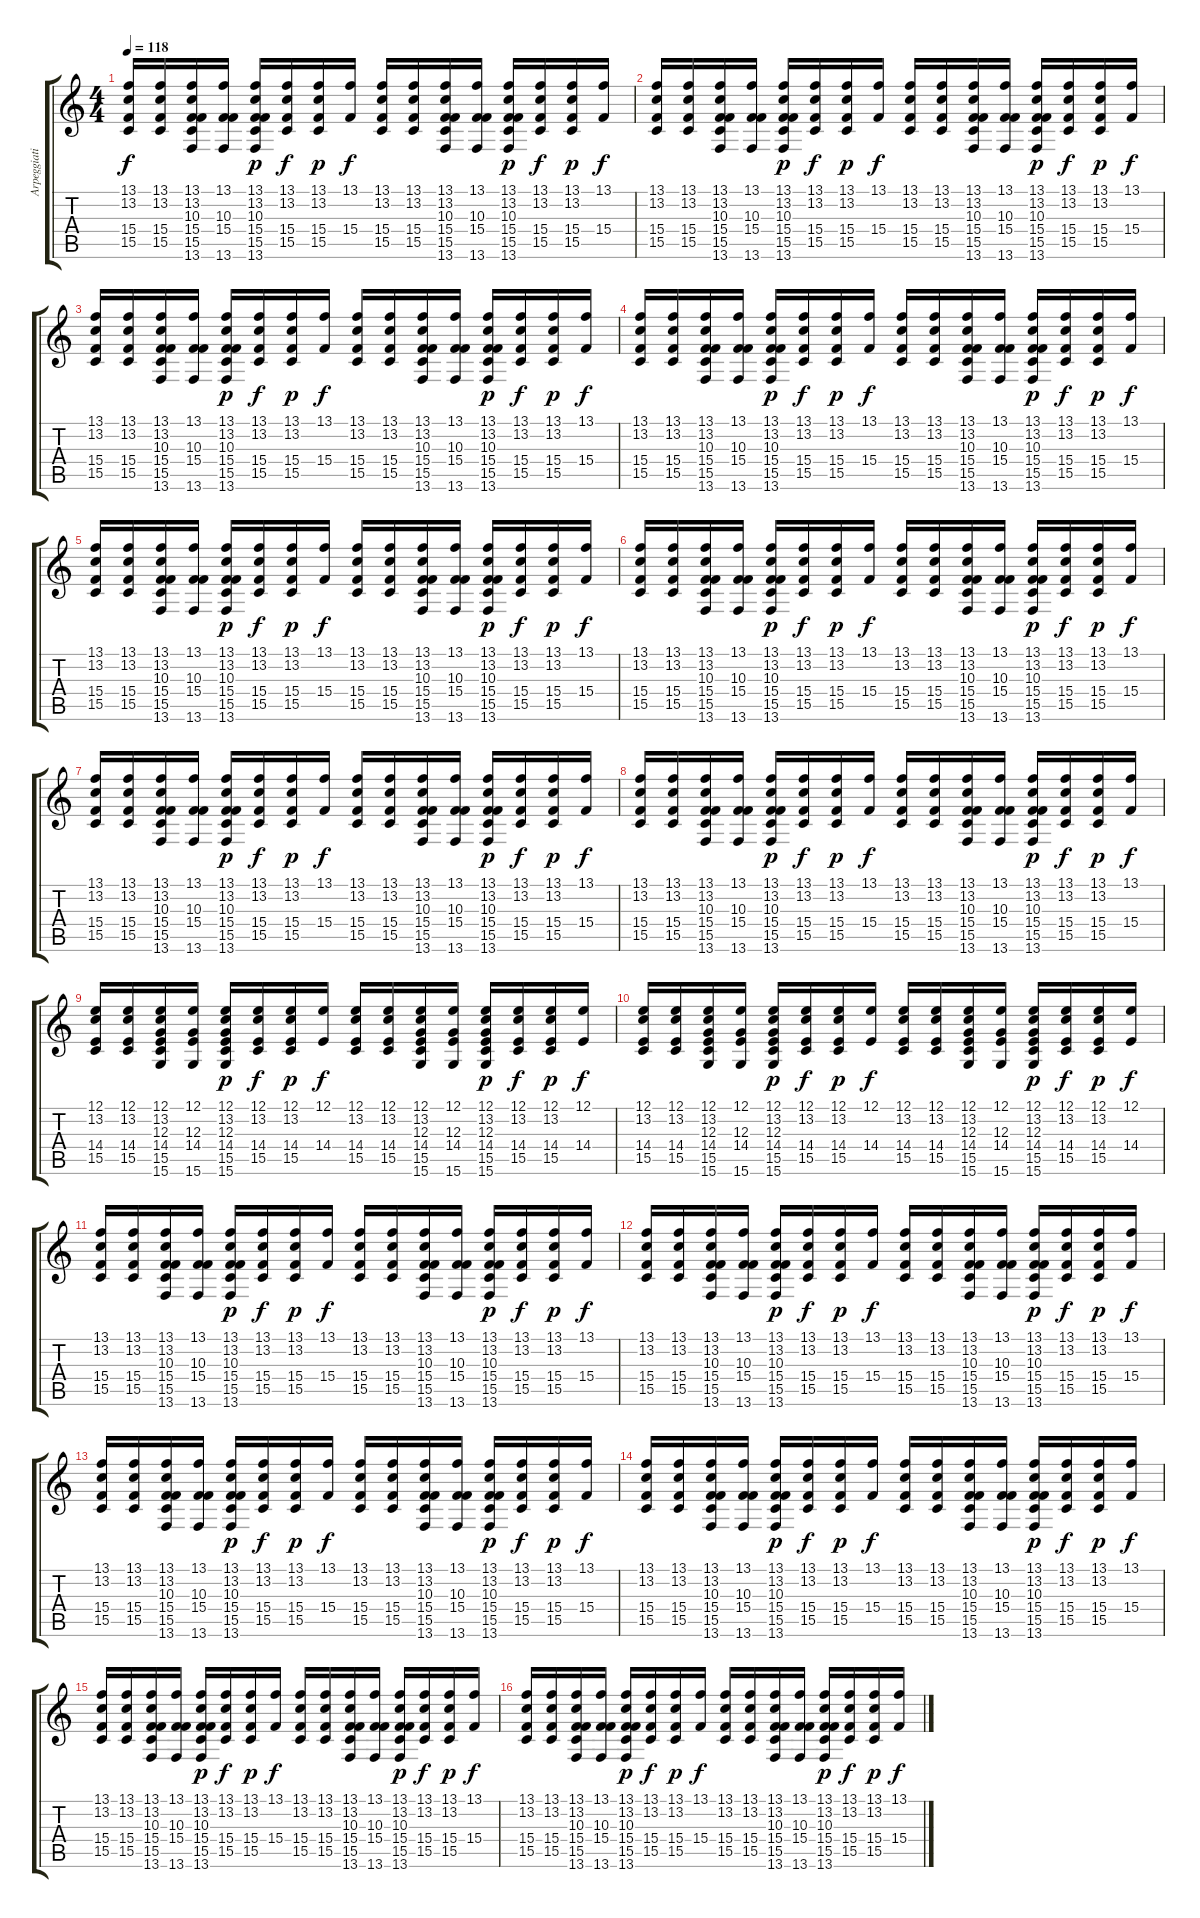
\track ("Arpeggiation" "Arpeggiati") {instrument accordion}
\staff {score tabs}
\tuning (E4 B3 G3 D3 A2 E2) {hide}
\ts (4 4)
\tempo 118
\clef g2
\ks c
(13.1 13.2 15.4 15.5).16{dy f} (13.1 13.2 15.4 15.5).16 (13.1 13.2 10.3 15.4 15.5 13.6).16 (13.1 10.3 15.4 13.6).16 (13.1 13.2 10.3 15.4 15.5 13.6).16{dy p} (13.1 13.2 15.4 15.5).16{dy f} (13.1 13.2 15.4 15.5).16{dy p} (13.1 15.4).16{dy f} (13.1 13.2 15.4 15.5).16 (13.1 13.2 15.4 15.5).16 (13.1 13.2 10.3 15.4 15.5 13.6).16 (13.1 10.3 15.4 13.6).16 (13.1 13.2 10.3 15.4 15.5 13.6).16{dy p} (13.1 13.2 15.4 15.5).16{dy f} (13.1 13.2 15.4 15.5).16{dy p} (13.1 15.4).16{dy f} |
(13.1 13.2 15.4 15.5).16 (13.1 13.2 15.4 15.5).16 (13.1 13.2 10.3 15.4 15.5 13.6).16 (13.1 10.3 15.4 13.6).16 (13.1 13.2 10.3 15.4 15.5 13.6).16{dy p} (13.1 13.2 15.4 15.5).16{dy f} (13.1 13.2 15.4 15.5).16{dy p} (13.1 15.4).16{dy f} (13.1 13.2 15.4 15.5).16 (13.1 13.2 15.4 15.5).16 (13.1 13.2 10.3 15.4 15.5 13.6).16 (13.1 10.3 15.4 13.6).16 (13.1 13.2 10.3 15.4 15.5 13.6).16{dy p} (13.1 13.2 15.4 15.5).16{dy f} (13.1 13.2 15.4 15.5).16{dy p} (13.1 15.4).16{dy f} |
(13.1 13.2 15.4 15.5).16 (13.1 13.2 15.4 15.5).16 (13.1 13.2 10.3 15.4 15.5 13.6).16 (13.1 10.3 15.4 13.6).16 (13.1 13.2 10.3 15.4 15.5 13.6).16{dy p} (13.1 13.2 15.4 15.5).16{dy f} (13.1 13.2 15.4 15.5).16{dy p} (13.1 15.4).16{dy f} (13.1 13.2 15.4 15.5).16 (13.1 13.2 15.4 15.5).16 (13.1 13.2 10.3 15.4 15.5 13.6).16 (13.1 10.3 15.4 13.6).16 (13.1 13.2 10.3 15.4 15.5 13.6).16{dy p} (13.1 13.2 15.4 15.5).16{dy f} (13.1 13.2 15.4 15.5).16{dy p} (13.1 15.4).16{dy f} |
(13.1 13.2 15.4 15.5).16 (13.1 13.2 15.4 15.5).16 (13.1 13.2 10.3 15.4 15.5 13.6).16 (13.1 10.3 15.4 13.6).16 (13.1 13.2 10.3 15.4 15.5 13.6).16{dy p} (13.1 13.2 15.4 15.5).16{dy f} (13.1 13.2 15.4 15.5).16{dy p} (13.1 15.4).16{dy f} (13.1 13.2 15.4 15.5).16 (13.1 13.2 15.4 15.5).16 (13.1 13.2 10.3 15.4 15.5 13.6).16 (13.1 10.3 15.4 13.6).16 (13.1 13.2 10.3 15.4 15.5 13.6).16{dy p} (13.1 13.2 15.4 15.5).16{dy f} (13.1 13.2 15.4 15.5).16{dy p} (13.1 15.4).16{dy f} |
(13.1 13.2 15.4 15.5).16 (13.1 13.2 15.4 15.5).16 (13.1 13.2 10.3 15.4 15.5 13.6).16 (13.1 10.3 15.4 13.6).16 (13.1 13.2 10.3 15.4 15.5 13.6).16{dy p} (13.1 13.2 15.4 15.5).16{dy f} (13.1 13.2 15.4 15.5).16{dy p} (13.1 15.4).16{dy f} (13.1 13.2 15.4 15.5).16 (13.1 13.2 15.4 15.5).16 (13.1 13.2 10.3 15.4 15.5 13.6).16 (13.1 10.3 15.4 13.6).16 (13.1 13.2 10.3 15.4 15.5 13.6).16{dy p} (13.1 13.2 15.4 15.5).16{dy f} (13.1 13.2 15.4 15.5).16{dy p} (13.1 15.4).16{dy f} |
(13.1 13.2 15.4 15.5).16 (13.1 13.2 15.4 15.5).16 (13.1 13.2 10.3 15.4 15.5 13.6).16 (13.1 10.3 15.4 13.6).16 (13.1 13.2 10.3 15.4 15.5 13.6).16{dy p} (13.1 13.2 15.4 15.5).16{dy f} (13.1 13.2 15.4 15.5).16{dy p} (13.1 15.4).16{dy f} (13.1 13.2 15.4 15.5).16 (13.1 13.2 15.4 15.5).16 (13.1 13.2 10.3 15.4 15.5 13.6).16 (13.1 10.3 15.4 13.6).16 (13.1 13.2 10.3 15.4 15.5 13.6).16{dy p} (13.1 13.2 15.4 15.5).16{dy f} (13.1 13.2 15.4 15.5).16{dy p} (13.1 15.4).16{dy f} |
(13.1 13.2 15.4 15.5).16 (13.1 13.2 15.4 15.5).16 (13.1 13.2 10.3 15.4 15.5 13.6).16 (13.1 10.3 15.4 13.6).16 (13.1 13.2 10.3 15.4 15.5 13.6).16{dy p} (13.1 13.2 15.4 15.5).16{dy f} (13.1 13.2 15.4 15.5).16{dy p} (13.1 15.4).16{dy f} (13.1 13.2 15.4 15.5).16 (13.1 13.2 15.4 15.5).16 (13.1 13.2 10.3 15.4 15.5 13.6).16 (13.1 10.3 15.4 13.6).16 (13.1 13.2 10.3 15.4 15.5 13.6).16{dy p} (13.1 13.2 15.4 15.5).16{dy f} (13.1 13.2 15.4 15.5).16{dy p} (13.1 15.4).16{dy f} |
(13.1 13.2 15.4 15.5).16 (13.1 13.2 15.4 15.5).16 (13.1 13.2 10.3 15.4 15.5 13.6).16 (13.1 10.3 15.4 13.6).16 (13.1 13.2 10.3 15.4 15.5 13.6).16{dy p} (13.1 13.2 15.4 15.5).16{dy f} (13.1 13.2 15.4 15.5).16{dy p} (13.1 15.4).16{dy f} (13.1 13.2 15.4 15.5).16 (13.1 13.2 15.4 15.5).16 (13.1 13.2 10.3 15.4 15.5 13.6).16 (13.1 10.3 15.4 13.6).16 (13.1 13.2 10.3 15.4 15.5 13.6).16{dy p} (13.1 13.2 15.4 15.5).16{dy f} (13.1 13.2 15.4 15.5).16{dy p} (13.1 15.4).16{dy f} |
(12.1 13.2 14.4 15.5).16 (12.1 13.2 14.4 15.5).16 (12.1 13.2 12.3 14.4 15.5 15.6).16 (12.1 12.3 14.4 15.6).16 (12.1 13.2 12.3 14.4 15.5 15.6).16{dy p} (12.1 13.2 14.4 15.5).16{dy f} (12.1 13.2 14.4 15.5).16{dy p} (12.1 14.4).16{dy f} (12.1 13.2 14.4 15.5).16 (12.1 13.2 14.4 15.5).16 (12.1 13.2 12.3 14.4 15.5 15.6).16 (12.1 12.3 14.4 15.6).16 (12.1 13.2 12.3 14.4 15.5 15.6).16{dy p} (12.1 13.2 14.4 15.5).16{dy f} (12.1 13.2 14.4 15.5).16{dy p} (12.1 14.4).16{dy f} |
(12.1 13.2 14.4 15.5).16 (12.1 13.2 14.4 15.5).16 (12.1 13.2 12.3 14.4 15.5 15.6).16 (12.1 12.3 14.4 15.6).16 (12.1 13.2 12.3 14.4 15.5 15.6).16{dy p} (12.1 13.2 14.4 15.5).16{dy f} (12.1 13.2 14.4 15.5).16{dy p} (12.1 14.4).16{dy f} (12.1 13.2 14.4 15.5).16 (12.1 13.2 14.4 15.5).16 (12.1 13.2 12.3 14.4 15.5 15.6).16 (12.1 12.3 14.4 15.6).16 (12.1 13.2 12.3 14.4 15.5 15.6).16{dy p} (12.1 13.2 14.4 15.5).16{dy f} (12.1 13.2 14.4 15.5).16{dy p} (12.1 14.4).16{dy f} |
(13.1 13.2 15.4 15.5).16 (13.1 13.2 15.4 15.5).16 (13.1 13.2 10.3 15.4 15.5 13.6).16 (13.1 10.3 15.4 13.6).16 (13.1 13.2 10.3 15.4 15.5 13.6).16{dy p} (13.1 13.2 15.4 15.5).16{dy f} (13.1 13.2 15.4 15.5).16{dy p} (13.1 15.4).16{dy f} (13.1 13.2 15.4 15.5).16 (13.1 13.2 15.4 15.5).16 (13.1 13.2 10.3 15.4 15.5 13.6).16 (13.1 10.3 15.4 13.6).16 (13.1 13.2 10.3 15.4 15.5 13.6).16{dy p} (13.1 13.2 15.4 15.5).16{dy f} (13.1 13.2 15.4 15.5).16{dy p} (13.1 15.4).16{dy f} |
(13.1 13.2 15.4 15.5).16 (13.1 13.2 15.4 15.5).16 (13.1 13.2 10.3 15.4 15.5 13.6).16 (13.1 10.3 15.4 13.6).16 (13.1 13.2 10.3 15.4 15.5 13.6).16{dy p} (13.1 13.2 15.4 15.5).16{dy f} (13.1 13.2 15.4 15.5).16{dy p} (13.1 15.4).16{dy f} (13.1 13.2 15.4 15.5).16 (13.1 13.2 15.4 15.5).16 (13.1 13.2 10.3 15.4 15.5 13.6).16 (13.1 10.3 15.4 13.6).16 (13.1 13.2 10.3 15.4 15.5 13.6).16{dy p} (13.1 13.2 15.4 15.5).16{dy f} (13.1 13.2 15.4 15.5).16{dy p} (13.1 15.4).16{dy f} |
(13.1 13.2 15.4 15.5).16 (13.1 13.2 15.4 15.5).16 (13.1 13.2 10.3 15.4 15.5 13.6).16 (13.1 10.3 15.4 13.6).16 (13.1 13.2 10.3 15.4 15.5 13.6).16{dy p} (13.1 13.2 15.4 15.5).16{dy f} (13.1 13.2 15.4 15.5).16{dy p} (13.1 15.4).16{dy f} (13.1 13.2 15.4 15.5).16 (13.1 13.2 15.4 15.5).16 (13.1 13.2 10.3 15.4 15.5 13.6).16 (13.1 10.3 15.4 13.6).16 (13.1 13.2 10.3 15.4 15.5 13.6).16{dy p} (13.1 13.2 15.4 15.5).16{dy f} (13.1 13.2 15.4 15.5).16{dy p} (13.1 15.4).16{dy f} |
(13.1 13.2 15.4 15.5).16 (13.1 13.2 15.4 15.5).16 (13.1 13.2 10.3 15.4 15.5 13.6).16 (13.1 10.3 15.4 13.6).16 (13.1 13.2 10.3 15.4 15.5 13.6).16{dy p} (13.1 13.2 15.4 15.5).16{dy f} (13.1 13.2 15.4 15.5).16{dy p} (13.1 15.4).16{dy f} (13.1 13.2 15.4 15.5).16 (13.1 13.2 15.4 15.5).16 (13.1 13.2 10.3 15.4 15.5 13.6).16 (13.1 10.3 15.4 13.6).16 (13.1 13.2 10.3 15.4 15.5 13.6).16{dy p} (13.1 13.2 15.4 15.5).16{dy f} (13.1 13.2 15.4 15.5).16{dy p} (13.1 15.4).16{dy f} |
(13.1 13.2 15.4 15.5).16 (13.1 13.2 15.4 15.5).16 (13.1 13.2 10.3 15.4 15.5 13.6).16 (13.1 10.3 15.4 13.6).16 (13.1 13.2 10.3 15.4 15.5 13.6).16{dy p} (13.1 13.2 15.4 15.5).16{dy f} (13.1 13.2 15.4 15.5).16{dy p} (13.1 15.4).16{dy f} (13.1 13.2 15.4 15.5).16 (13.1 13.2 15.4 15.5).16 (13.1 13.2 10.3 15.4 15.5 13.6).16 (13.1 10.3 15.4 13.6).16 (13.1 13.2 10.3 15.4 15.5 13.6).16{dy p} (13.1 13.2 15.4 15.5).16{dy f} (13.1 13.2 15.4 15.5).16{dy p} (13.1 15.4).16{dy f} |
(13.1 13.2 15.4 15.5).16 (13.1 13.2 15.4 15.5).16 (13.1 13.2 10.3 15.4 15.5 13.6).16 (13.1 10.3 15.4 13.6).16 (13.1 13.2 10.3 15.4 15.5 13.6).16{dy p} (13.1 13.2 15.4 15.5).16{dy f} (13.1 13.2 15.4 15.5).16{dy p} (13.1 15.4).16{dy f} (13.1 13.2 15.4 15.5).16 (13.1 13.2 15.4 15.5).16 (13.1 13.2 10.3 15.4 15.5 13.6).16 (13.1 10.3 15.4 13.6).16 (13.1 13.2 10.3 15.4 15.5 13.6).16{dy p} (13.1 13.2 15.4 15.5).16{dy f} (13.1 13.2 15.4 15.5).16{dy p} (13.1 15.4).16{dy f}
